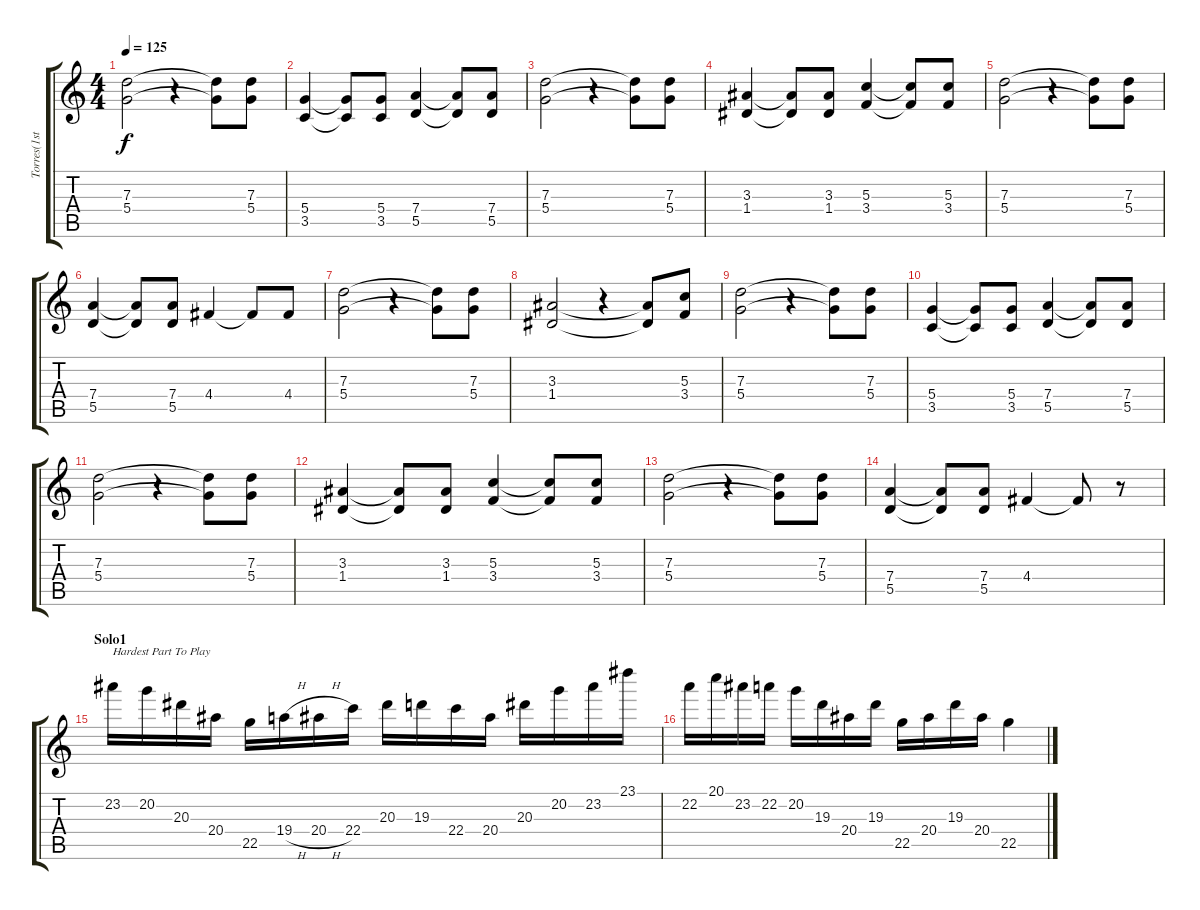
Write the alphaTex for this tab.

\track ("Torres(1st Guitar)" "Torres(1st") {instrument distortionguitar}
\staff {score tabs}
\tuning (E4 B3 G3 D3 A2 E2) {hide}
\ts (4 4)
\tempo 125
\clef g2
\ks c
(7.3 5.4).2{dy f} r.4 (7.3{t} 5.4{t}).8 (7.3 5.4).8 |
(5.4 3.5).4 (5.4{t} 3.5{t}).8 (5.4 3.5).8 (7.4 5.5).4 (7.4{t} 5.5{t}).8 (7.4 5.5).8 |
(7.3 5.4).2 r.4 (7.3{t} 5.4{t}).8 (7.3 5.4).8 |
(3.3 1.4).4 (3.3{t} 1.4{t}).8 (3.3 1.4).8 (5.3 3.4).4 (5.3{t} 3.4{t}).8 (5.3 3.4).8 |
(7.3 5.4).2 r.4 (7.3{t} 5.4{t}).8 (7.3 5.4).8 |
(7.4 5.5).4 (7.4{t} 5.5{t}).8 (7.4 5.5).8 4.4.4 4.4{t}.8 4.4.8 |
(7.3 5.4).2 r.4 (7.3{t} 5.4{t}).8 (7.3 5.4).8 |
(3.3 1.4).2 r.4 (3.3{t} 1.4{t}).8 (5.3 3.4).8 |
(7.3 5.4).2 r.4 (7.3{t} 5.4{t}).8 (7.3 5.4).8 |
(5.4 3.5).4 (5.4{t} 3.5{t}).8 (5.4 3.5).8 (7.4 5.5).4 (7.4{t} 5.5{t}).8 (7.4 5.5).8 |
(7.3 5.4).2 r.4 (7.3{t} 5.4{t}).8 (7.3 5.4).8 |
(3.3 1.4).4 (3.3{t} 1.4{t}).8 (3.3 1.4).8 (5.3 3.4).4 (5.3{t} 3.4{t}).8 (5.3 3.4).8 |
(7.3 5.4).2 r.4 (7.3{t} 5.4{t}).8 (7.3 5.4).8 |
(7.4 5.5).4 (7.4{t} 5.5{t}).8 (7.4 5.5).8 4.4.4 4.4{t}.8 r.8 |
\section ("" "Solo1")
23.2.16{txt "Hardest Part To Play"} 20.2.16 20.3.16 20.4.16 22.5.16 19.4{h}.16 20.4{h}.16 22.4.16 20.3.16 19.3.16 22.4.16 20.4.16 20.3.16 20.2.16 23.2.16 23.1.16 |
22.2.16 20.1.16 23.2.16 22.2.16 20.2.16 19.3.16 20.4.16 19.3.16 22.5.16 20.4.16 19.3.16 20.4.16 22.5.4
